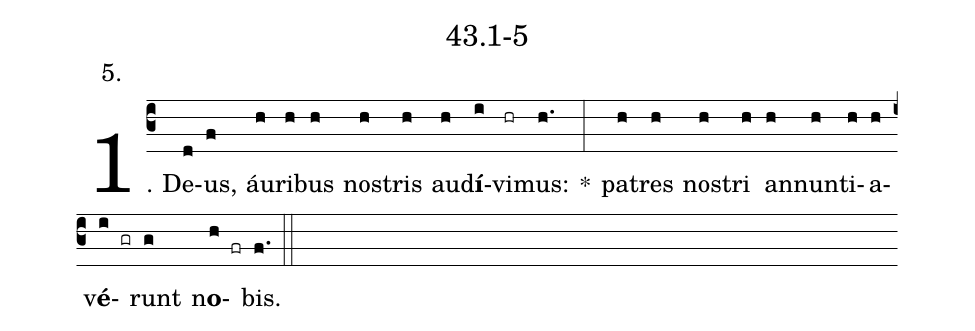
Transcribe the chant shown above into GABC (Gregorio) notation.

name: 43.1-5;
annotation: 5.;
%%
(c3)1. De(d)us,(f) áu(h)ri(h)bus(h) nos(h)tris(h) au(h)d<b>í</b>(i)vi(hr)mus:(h.) *(:) pa(h)tres(h) nos(h)tri(h) an(h)nun(h)ti(h)a(h)v<b>é</b>(i gr)runt(g) n<b>o</b>(h fr)bis.(f.) (::)
